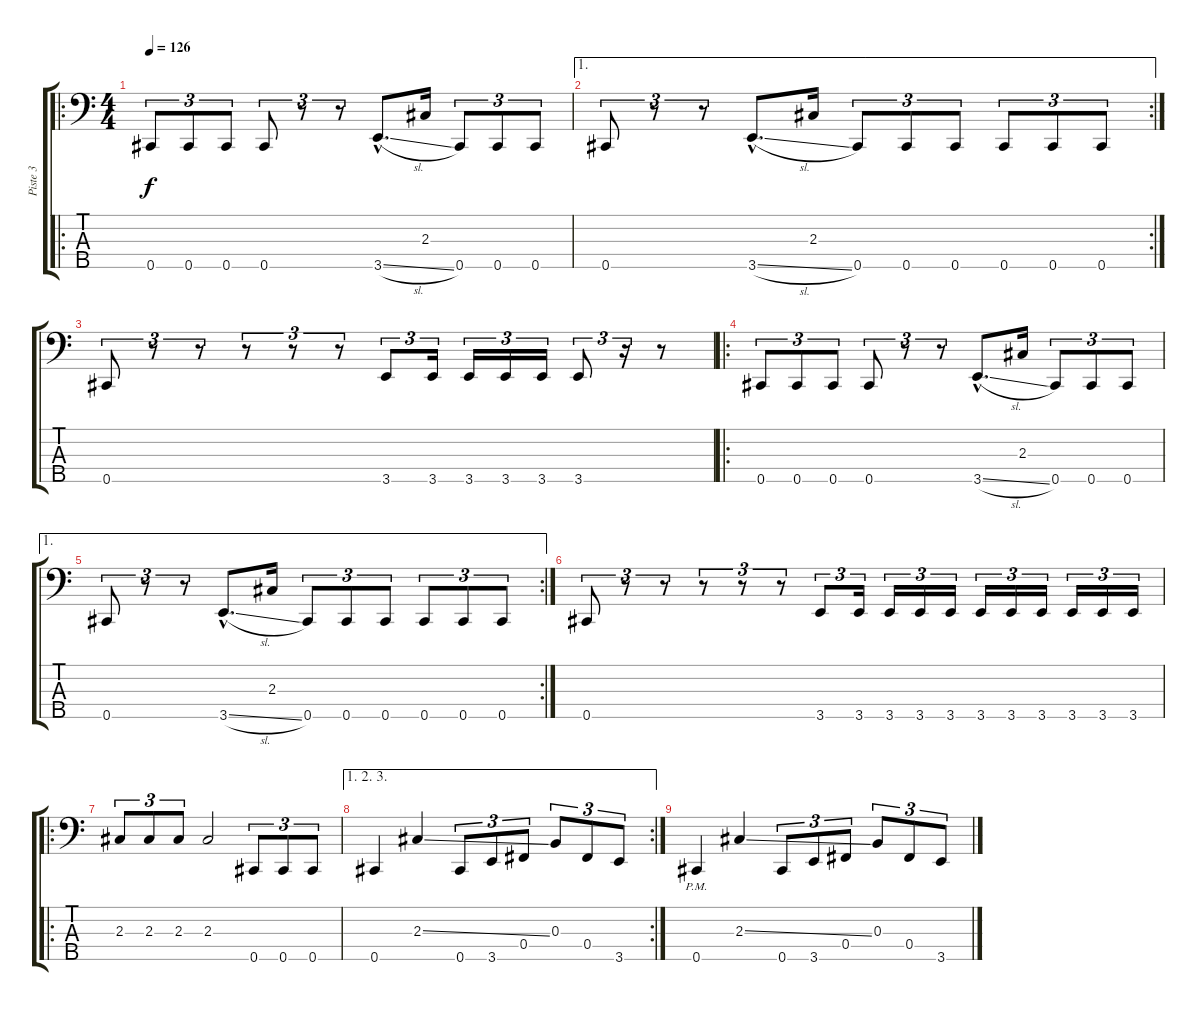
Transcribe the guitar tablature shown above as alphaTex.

\track ("Piste 3" "Piste 3") {instrument electricbassfinger}
\staff {score tabs}
\tuning (A2 E2 B1 Gb1 Db1) {hide}
\ro
\ts (4 4)
\tempo 126
\clef f4
\ks c
0.5.8{tu (3 2) dy f} 0.5.8{tu (3 2)} 0.5.8{tu (3 2)} 0.5.8{tu (3 2)} r.8{tu (3 2)} r.8{tu (3 2)} 3.5{sl hac}.8{d} 2.3.16 0.5.8{tu (3 2)} 0.5.8{tu (3 2)} 0.5.8{tu (3 2)} |
\ae 1
\rc 2
0.5.8{tu (3 2)} r.8{tu (3 2)} r.8{tu (3 2)} 3.5{sl hac}.8{d} 2.3.16 0.5.8{tu (3 2)} 0.5.8{tu (3 2)} 0.5.8{tu (3 2)} 0.5.8{tu (3 2)} 0.5.8{tu (3 2)} 0.5.8{tu (3 2)} |
0.5.8{tu (3 2)} r.8{tu (3 2)} r.8{tu (3 2)} r.8{tu (3 2)} r.8{tu (3 2)} r.8{tu (3 2)} 3.5.8{tu (3 2)} 3.5.16{tu (3 2)} 3.5.16{tu (3 2)} 3.5.16{tu (3 2)} 3.5.16{tu (3 2)} 3.5.8{tu (3 2)} r.16{tu (3 2)} r.8 |
\ro
0.5.8{tu (3 2)} 0.5.8{tu (3 2)} 0.5.8{tu (3 2)} 0.5.8{tu (3 2)} r.8{tu (3 2)} r.8{tu (3 2)} 3.5{sl hac}.8{d} 2.3.16 0.5.8{tu (3 2)} 0.5.8{tu (3 2)} 0.5.8{tu (3 2)} |
\ae 1
\rc 2
0.5.8{tu (3 2)} r.8{tu (3 2)} r.8{tu (3 2)} 3.5{sl hac}.8{d} 2.3.16 0.5.8{tu (3 2)} 0.5.8{tu (3 2)} 0.5.8{tu (3 2)} 0.5.8{tu (3 2)} 0.5.8{tu (3 2)} 0.5.8{tu (3 2)} |
0.5.8{tu (3 2)} r.8{tu (3 2)} r.8{tu (3 2)} r.8{tu (3 2)} r.8{tu (3 2)} r.8{tu (3 2)} 3.5.8{tu (3 2)} 3.5.16{tu (3 2)} 3.5.16{tu (3 2)} 3.5.16{tu (3 2)} 3.5.16{tu (3 2)} 3.5.16{tu (3 2)} 3.5.16{tu (3 2)} 3.5.16{tu (3 2)} 3.5.16{tu (3 2)} 3.5.16{tu (3 2)} 3.5.16{tu (3 2)} |
\ro
2.3.8{tu (3 2)} 2.3.8{tu (3 2)} 2.3.8{tu (3 2)} 2.3.2 0.5.8{tu (3 2)} 0.5.8{tu (3 2)} 0.5.8{tu (3 2)} |
\ae (1 2 3)
\rc 2
0.5.4 2.3{ss}.4 0.5.8{tu (3 2)} 3.5.8{tu (3 2)} 0.4.8{tu (3 2)} 0.3.8{tu (3 2)} 0.4.8{tu (3 2)} 3.5.8{tu (3 2)} |
0.5{pm}.4 2.3{ss}.4 0.5.8{tu (3 2)} 3.5.8{tu (3 2)} 0.4.8{tu (3 2)} 0.3.8{tu (3 2)} 0.4.8{tu (3 2)} 3.5.8{tu (3 2)}
